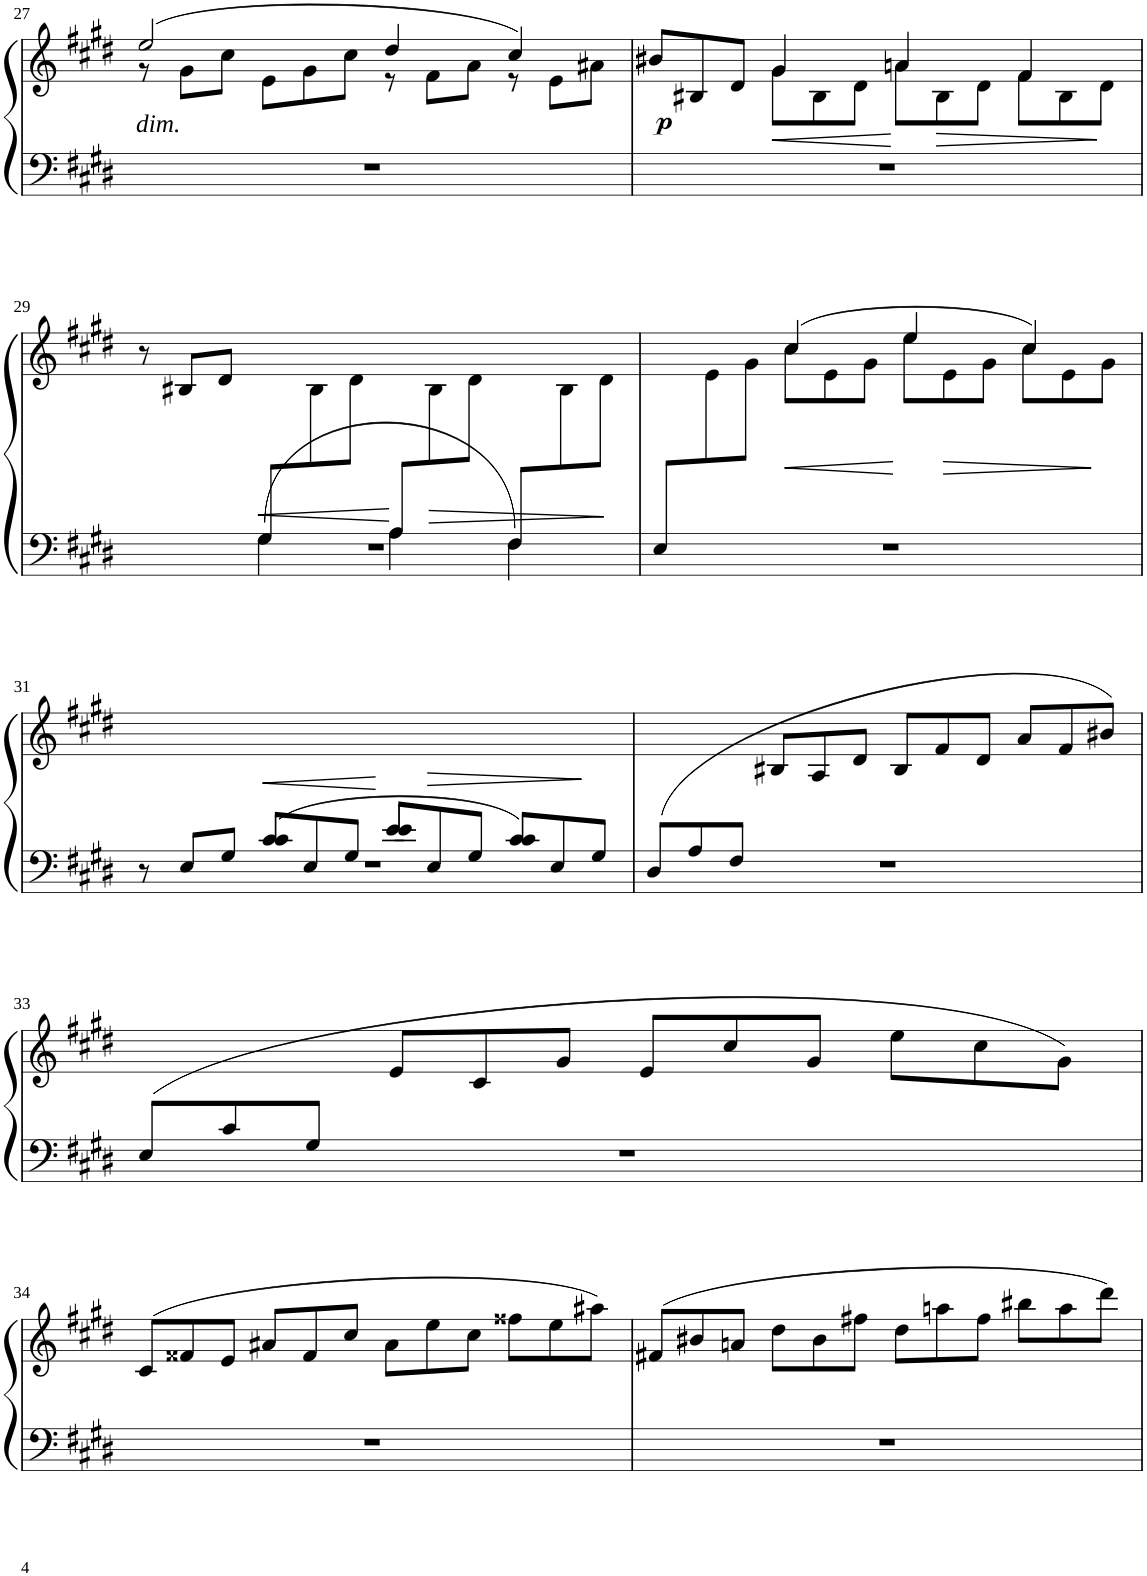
**kern	**kern	**dynam
*part1	*part1	*part1
*staff2	*staff1	*staff1/2
*I"Piano	*	*
*I'Pno	*	*
!!LO:PB:g=z
*clefF4	*clefG2	*
*k[f#c#g#d#]	*k[f#c#g#d#]	*
*M4/4	*M4/4	*
*met(c|)	*met(c|)	*
=27	=27	=27
*	*^	*
*	*	*Xtuplet	*
!	!LO:TX:b:i:t=dim.	!	!
1r	(2ee/	12r	.
.	.	12g#\L	.
.	.	12cc#\J	.
.	.	12e\L	.
.	.	12g#\	.
.	.	12cc#\J	.
.	4dd#/	12r	.
.	.	12f#\L	.
.	.	12a\J	.
.	4cc#/)	12r	.
.	.	12e\L	.
.	.	12a#X\J	.
=28	=28	=28	=28
!	!	!	!LO:DY:b
1r	12b#X/L	4ryy	p
.	12B#X/	.	.
.	12d#/J	.	.
!	!	!	!LO:HP:b
.	4g#/	12g#\L	<
.	.	12B#\	.
.	.	12d#\J	.
.	4an/	12a\L	[
!	!	!	!LO:HP:b
.	.	12B#\	>
.	.	12d#\J	.
.	4f#/	12f#\L	.
.	.	12B#\	.
.	.	12d#\J	]
!!LO:LB:g=z	!!
=29	=29	=29	=29
*^	*	*	*
*	*^	*	*	*
4ryy	4ryy	1r	12r	3ryy	.
.	.	.	12B#X/L	.	.
.	.	.	12d#/J	.	.
*	*Xtuplet	*	*	*	*
4G#\	12G#/L	.	2.ryy	.	.
.	6ryy	.	.	12B#\	.
.	.	.	.	12d#\J	.
4A\	12A/L	.	.	12ryy	.
!	!	!	!	!	!LO:HP:b
.	6ryy	.	.	12B#\	>
.	.	.	.	12d#\J	.
4F#\	12F#/L	.	.	12ryy	.
.	6ryy	.	.	12B#\	.
.	.	.	.	12d#\J	]
*	*v	*v	*	*	*
=30	=30	=30	=30	=30
12E/L	1r	12ryy	4ryy	.
12%11ryy	.	12e\	.	.
.	.	12g#\J	.	.
!	!	!	!	!LO:HP:b
.	.	(4cc#/	12cc#\L	<
.	.	.	12e\	.
.	.	.	12g#\J	.
.	.	4ee/	12ee\L	[
!	!	!	!	!LO:HP:b
.	.	.	12e\	>
.	.	.	12g#\J	.
.	.	4cc#/)	12cc#\L	.
.	.	.	12e\	.
.	.	.	12g#\J	]
*	*	*v	*v	*
!!LO:LB:g=z
=31	=31	=31	=31
*	*^	*	*
12ryy	4ryy	1r	12r	.
12E/L	.	.	12%11ryy	.
12G#/J	.	.	.	.
4c#/	12c#/L	.	.	.
.	12E/	.	.	.
.	12G#/J	.	.	.
4e/	12e/L	.	.	.
.	12E/	.	.	.
.	12G#/J	.	.	.
4c#/	12c#/L	.	.	.
.	12E/	.	.	.
.	12G#/J	.	.	.
*	*v	*v	*	*
=32	=32	=32	=32
(>12D#/L	1r	4ryy	.
12A/	.	.	.
12F#/J	.	.	.
2.ryy	.	12B#X/L	.
.	.	12A/	.
.	.	12d#/J	.
.	.	12B#/L	.
.	.	12f#/	.
.	.	12d#/J	.
.	.	12a/L	.
.	.	12f#/	.
.	.	12b#X/J)	.
!!LO:LB:g=z
=33	=33	=33	=33
(12E/L	1r	4ryy	.
12c#/	.	.	.
12G#/J	.	.	.
2.ryy	.	12e/L	.
.	.	12c#/	.
.	.	12g#/J	.
.	.	12e/L	.
.	.	12cc#/	.
.	.	12g#/J	.
.	.	12ee\L	.
.	.	12cc#\	.
.	.	12g#\J)	.
*v	*v	*	*
!!LO:LB:g=z
=34	=34	=34
1r	(>12c#/L	.
.	12f##X/	.
.	12e/J	.
.	12a#X/L	.
.	12f##/	.
.	12cc#/J	.
.	12a#\L	.
.	12ee\	.
.	12cc#\J	.
.	12ff##X\L	.
.	12ee\	.
.	12aa#X\J)	.
=35	=35	=35
1r	(>12f#X/L	.
.	12b#X/	.
.	12an/J	.
.	12dd#\L	.
.	12b#\	.
.	12ff#X\J	.
.	12dd#\L	.
.	12aan\	.
.	12ff#\J	.
.	12bb#X\L	.
.	12aa\	.
.	12ddd#\J)	.
=	=	=
*-	*-	*-
